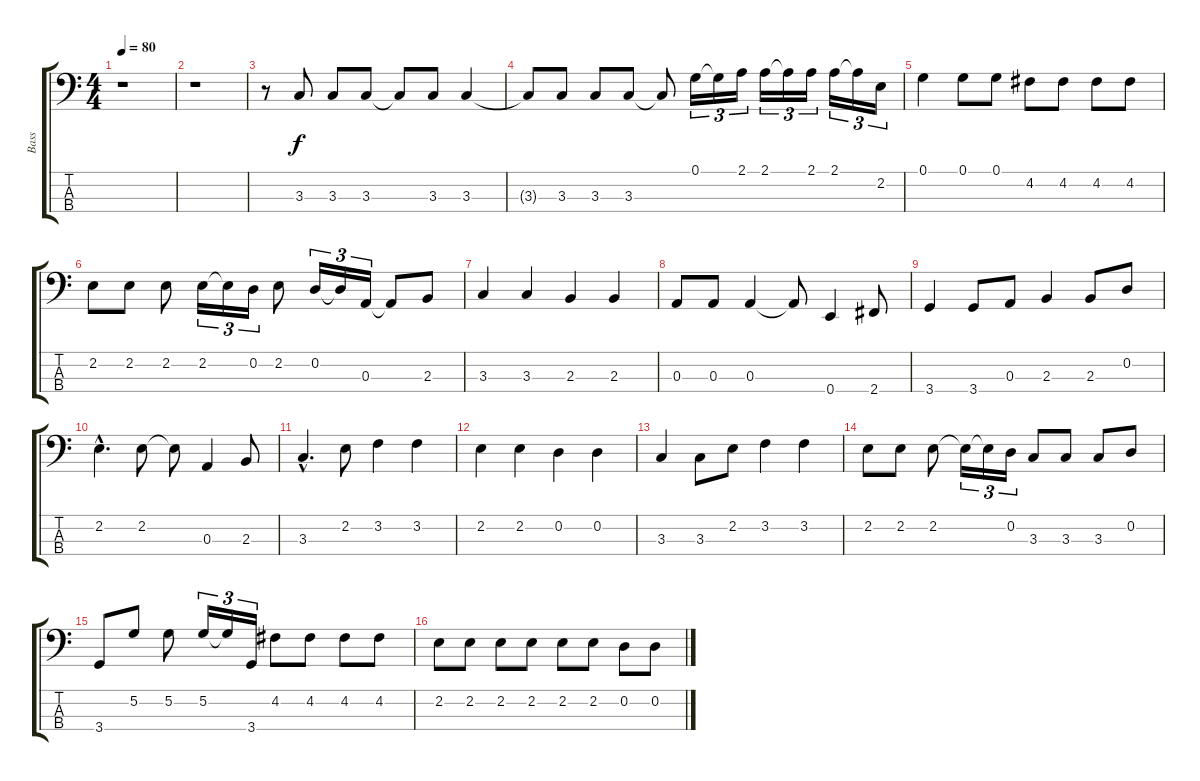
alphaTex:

\track ("Bass" "Bass") {instrument electricbassfinger}
\staff {score tabs}
\tuning (G2 D2 A1 E1) {hide}
\ts (4 4)
\tempo 80
\clef f4
\ks c
r.1{dy f instrument electricbassfinger} |
r.1 |
r.8 3.3.8 3.3.8 3.3.8 3.3{t}.8 3.3.8 3.3.4 |
3.3{t}.8 3.3.8 3.3.8 3.3.8 3.3{t}.8 0.1.16{tu (3 2)} 0.1{t}.16{tu (3 2)} 2.1.16{tu (3 2)} 2.1.16{tu (3 2)} 2.1{t}.16{tu (3 2)} 2.1.16{tu (3 2)} 2.1.16{tu (3 2)} 2.1{t}.16{tu (3 2)} 2.2.16{tu (3 2)} |
0.1.4 0.1.8 0.1.8 4.2.8 4.2.8 4.2.8 4.2.8 |
2.2.8 2.2.8 2.2.8 2.2.16{tu (3 2)} 2.2{t}.16{tu (3 2)} 0.2.16{tu (3 2)} 2.2.8 0.2.16{tu (3 2)} 0.2{t}.16{tu (3 2)} 0.3.16{tu (3 2)} 0.3{t}.8 2.3.8 |
3.3.4 3.3.4 2.3.4 2.3.4 |
0.3.8 0.3.8 0.3.4 0.3{t}.8 0.4.4 2.4.8 |
3.4.4 3.4.8 0.3.8 2.3.4 2.3.8 0.2.8 |
2.2{hac}.4{d} 2.2.8 2.2{t}.8 0.3.4 2.3.8 |
3.3{hac}.4{d} 2.2.8 3.2.4 3.2.4 |
2.2.4 2.2.4 0.2.4 0.2.4 |
3.3.4 3.3.8 2.2.8 3.2.4 3.2.4 |
2.2.8 2.2.8 2.2.8 2.2{t}.16{tu (3 2)} 2.2{t}.16{tu (3 2)} 0.2.16{tu (3 2)} 3.3.8 3.3.8 3.3.8 0.2.8 |
3.4.8 5.2.8 5.2.8 5.2.16{tu (3 2)} 5.2{t}.16{tu (3 2)} 3.4.16{tu (3 2)} 4.2.8 4.2.8 4.2.8 4.2.8 |
2.2.8 2.2.8 2.2.8 2.2.8 2.2.8 2.2.8 0.2.8 0.2.8
